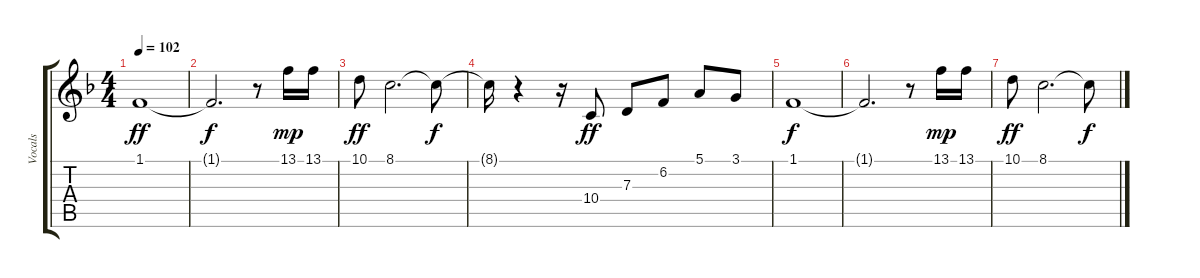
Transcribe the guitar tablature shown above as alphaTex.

\track ("Vocals" "Vocals") {instrument lead2sawtooth}
\staff {score tabs}
\tuning (E4 B3 G3 D3 A2 E2) {hide}
\ts (4 4)
\tempo 102
\clef g2
\ks f
1.1.1{dy ff} |
1.1{t}.2{d dy f} r.8 13.1.16{dy mp} 13.1.16 |
10.1.8{dy ff} 8.1.2{d} 8.1{t}.8{dy f} |
8.1{t}.16 r.4 r.16 10.4.8{dy ff} 7.3.8 6.2.8 5.1.8 3.1.8 |
1.1.1{dy f} |
1.1{t}.2{d} r.8 13.1.16{dy mp} 13.1.16 |
10.1.8{dy ff} 8.1.2{d} 8.1{t}.8{dy f}
